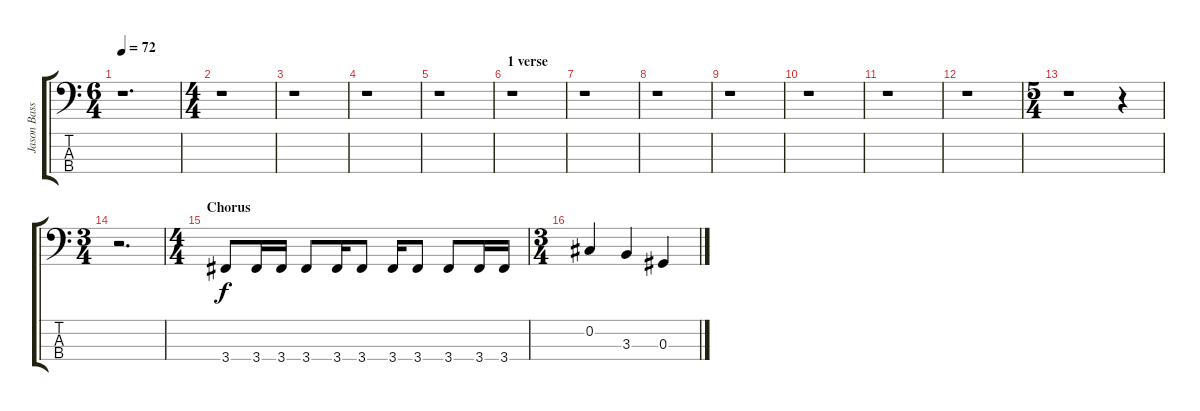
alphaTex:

\track ("Jason Bass" "Jason Bass") {instrument electricbasspick}
\staff {score tabs}
\tuning (Gb2 Db2 Ab1 Eb1) {hide}
\ts (6 4)
\tempo 72
\clef f4
\ks c
r.1{d dy f instrument electricbasspick} |
\ts (4 4)
r.1 |
r.1 |
r.1 |
r.1 |
\section ("" "1 verse")
r.1 |
r.1 |
r.1 |
r.1 |
r.1 |
r.1 |
r.1 |
\ts (5 4)
r.1 r.4 |
\ts (3 4)
r.2{d} |
\ts (4 4)
\section ("" "Chorus")
3.4.8 3.4.16 3.4.16 3.4.8 3.4.16 3.4.8 3.4.16 3.4.8 3.4.8 3.4.16 3.4.16 |
\ts (3 4)
0.2.4 3.3.4 0.3.4
